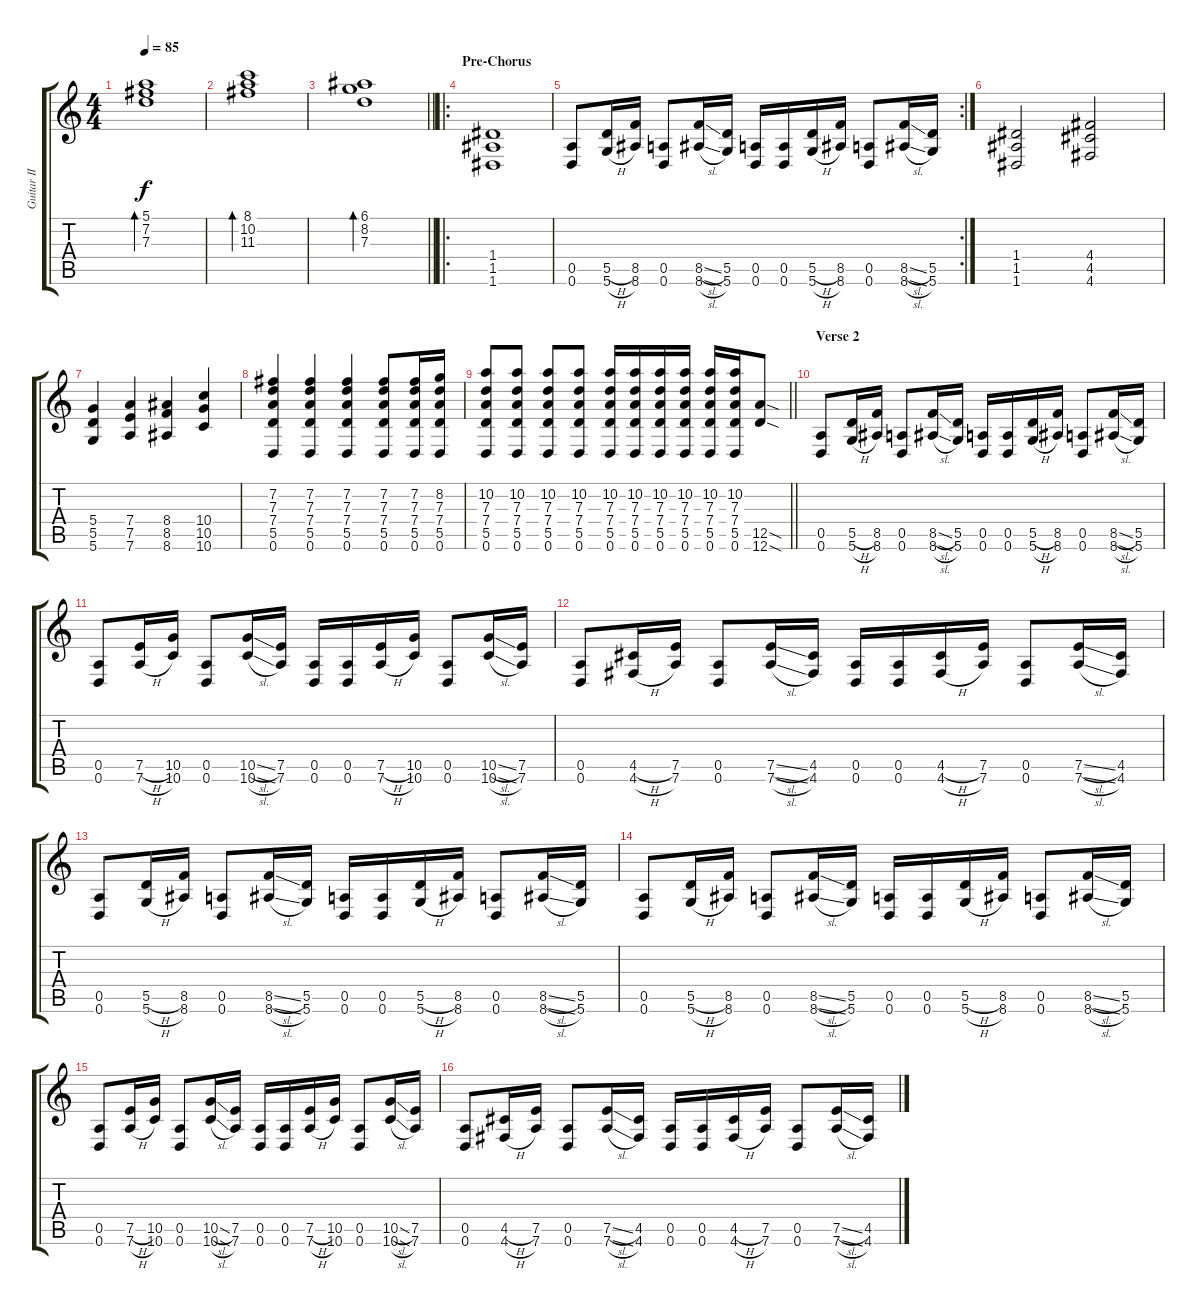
\track ("Guitar II" "Guitar II") {instrument overdrivenguitar}
\staff {score tabs}
\tuning (E4 B3 G3 D3 A2 D2) {hide}
\ts (4 4)
\tempo 85
\clef g2
\ks c
(5.1 7.2 7.3).1{bd 240 dy f} |
(8.1 10.2 11.3).1{bd 240} |
\barLineRight lightlight
(6.1 8.2 7.3).1{bd 240} |
\ro
\section ("" "Pre-Chorus")
(1.4 1.5 1.6).1{volume 13 balance 12 instrument overdrivenguitar} |
\rc 2
(0.5 0.6).8 (5.5{h} 5.6{h}).16 (8.5 8.6).16 (0.5 0.6).8 (8.5{sl} 8.6{sl}).16 (5.5 5.6).16 (0.5 0.6).16 (0.5 0.6).16 (5.5{h} 5.6{h}).16 (8.5 8.6).16 (0.5 0.6).8 (8.5{sl} 8.6{sl}).16 (5.5 5.6).16 |
(1.4 1.5 1.6).2 (4.4 4.5 4.6).2 |
(5.4 5.5 5.6).4 (7.4 7.5 7.6).4 (8.4 8.5 8.6).4 (10.4 10.5 10.6).4 |
(7.2 7.3 7.4 5.5 0.6).4 (7.2 7.3 7.4 5.5 0.6).4 (7.2 7.3 7.4 5.5 0.6).4 (7.2 7.3 7.4 5.5 0.6).8 (7.2 7.3 7.4 5.5 0.6).16 (8.2 7.3 7.4 5.5 0.6).16 |
\barLineRight lightlight
(10.2 7.3 7.4 5.5 0.6).8 (10.2 7.3 7.4 5.5 0.6).8 (10.2 7.3 7.4 5.5 0.6).8 (10.2 7.3 7.4 5.5 0.6).8 (10.2 7.3 7.4 5.5 0.6).16 (10.2 7.3 7.4 5.5 0.6).16 (10.2 7.3 7.4 5.5 0.6).16 (10.2 7.3 7.4 5.5 0.6).16 (10.2 7.3 7.4 5.5 0.6).16 (10.2 7.3 7.4 5.5 0.6).16 (12.5{sod} 12.6{sod}).8 |
\section ("" "Verse 2")
(0.5 0.6).8 (5.5{h} 5.6{h}).16 (8.5 8.6).16 (0.5 0.6).8 (8.5{sl} 8.6{sl}).16 (5.5 5.6).16 (0.5 0.6).16 (0.5 0.6).16 (5.5{h} 5.6{h}).16 (8.5 8.6).16 (0.5 0.6).8 (8.5{sl} 8.6{sl}).16 (5.5 5.6).16 |
(0.5 0.6).8 (7.5{h} 7.6{h}).16 (10.5 10.6).16 (0.5 0.6).8 (10.5{sl} 10.6{sl}).16 (7.5 7.6).16 (0.5 0.6).16 (0.5 0.6).16 (7.5{h} 7.6{h}).16 (10.5 10.6).16 (0.5 0.6).8 (10.5{sl} 10.6{sl}).16 (7.5 7.6).16 |
(0.5 0.6).8 (4.5{h} 4.6{h}).16 (7.5 7.6).16 (0.5 0.6).8 (7.5{sl} 7.6{sl}).16 (4.5 4.6).16 (0.5 0.6).16 (0.5 0.6).16 (4.5{h} 4.6{h}).16 (7.5 7.6).16 (0.5 0.6).8 (7.5{sl} 7.6{sl}).16 (4.5 4.6).16 |
(0.5 0.6).8 (5.5{h} 5.6{h}).16 (8.5 8.6).16 (0.5 0.6).8 (8.5{sl} 8.6{sl}).16 (5.5 5.6).16 (0.5 0.6).16 (0.5 0.6).16 (5.5{h} 5.6{h}).16 (8.5 8.6).16 (0.5 0.6).8 (8.5{sl} 8.6{sl}).16 (5.5 5.6).16 |
(0.5 0.6).8 (5.5{h} 5.6{h}).16 (8.5 8.6).16 (0.5 0.6).8 (8.5{sl} 8.6{sl}).16 (5.5 5.6).16 (0.5 0.6).16 (0.5 0.6).16 (5.5{h} 5.6{h}).16 (8.5 8.6).16 (0.5 0.6).8 (8.5{sl} 8.6{sl}).16 (5.5 5.6).16 |
(0.5 0.6).8 (7.5{h} 7.6{h}).16 (10.5 10.6).16 (0.5 0.6).8 (10.5{sl} 10.6{sl}).16 (7.5 7.6).16 (0.5 0.6).16 (0.5 0.6).16 (7.5{h} 7.6{h}).16 (10.5 10.6).16 (0.5 0.6).8 (10.5{sl} 10.6{sl}).16 (7.5 7.6).16 |
(0.5 0.6).8 (4.5{h} 4.6{h}).16 (7.5 7.6).16 (0.5 0.6).8 (7.5{sl} 7.6{sl}).16 (4.5 4.6).16 (0.5 0.6).16 (0.5 0.6).16 (4.5{h} 4.6{h}).16 (7.5 7.6).16 (0.5 0.6).8 (7.5{sl} 7.6{sl}).16 (4.5 4.6).16
